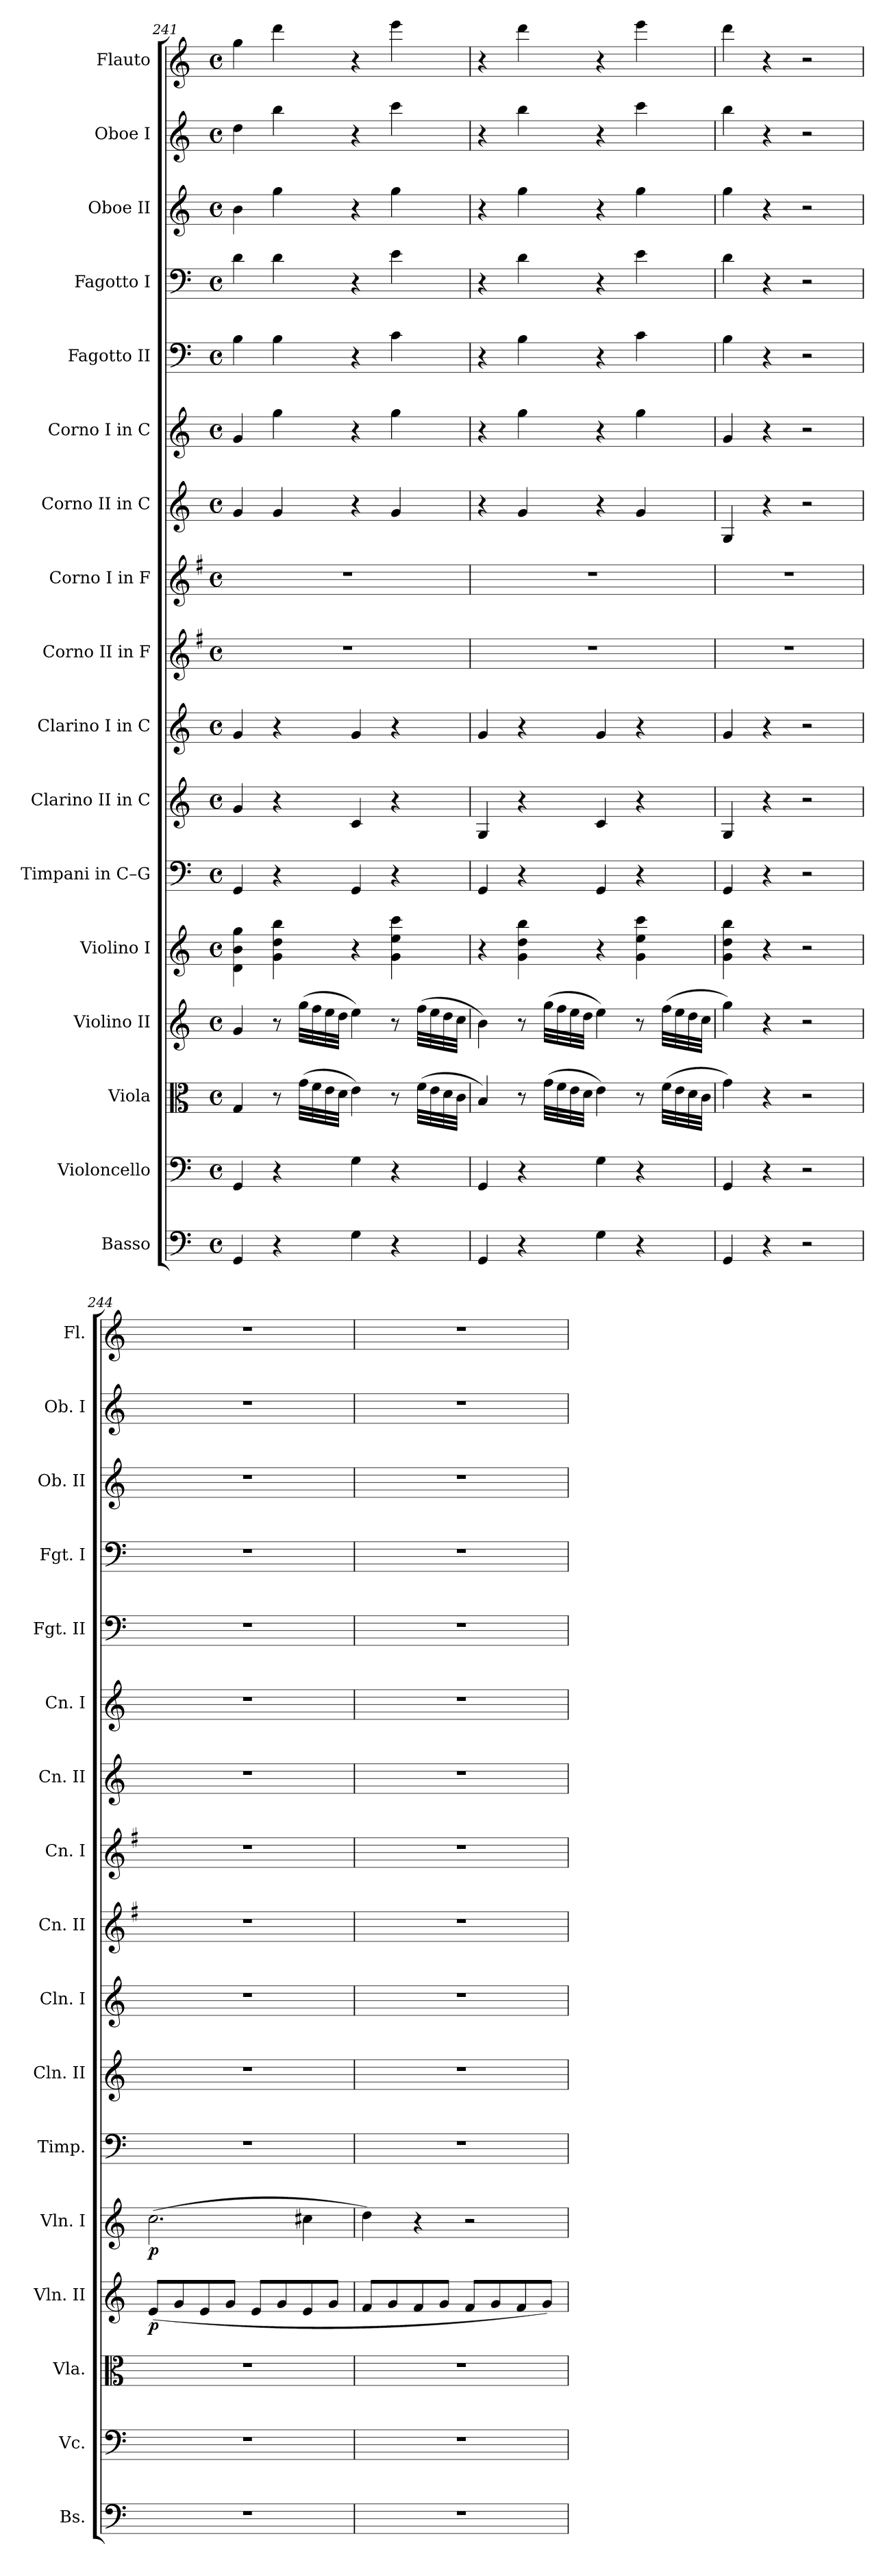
**kern	**kern	**kern	**kern	**dynam	**kern	**dynam	**kern	**kern	**kern	**kern	**kern	**kern	**kern	**kern	**kern	**kern	**kern	**kern
*part17	*part16	*part15	*part14	*part14	*part13	*part13	*part12	*part11	*part10	*part9	*part8	*part7	*part6	*part5	*part4	*part3	*part2	*part1
*staff17	*staff16	*staff15	*staff14	*staff14	*staff13	*staff13	*staff12	*staff11	*staff10	*staff9	*staff8	*staff7	*staff6	*staff5	*staff4	*staff3	*staff2	*staff1
*I"Basso	*I"Violoncello	*I"Viola	*I"Violino II	*	*I"Violino I	*	*I"Timpani in C–G	*I"Clarino II in C	*I"Clarino I in C	*I"Corno II in F	*I"Corno I in F	*I"Corno II in C	*I"Corno I in C	*I"Fagotto II	*I"Fagotto I	*I"Oboe II	*I"Oboe I	*I"Flauto
*I'Bs.	*I'Vc.	*I'Vla.	*I'Vln. II	*	*I'Vln. I	*	*I'Timp.	*I'Cln. II	*I'Cln. I	*I'Cn. II	*I'Cn. I	*I'Cn. II	*I'Cn. I	*I'Fgt. II	*I'Fgt. I	*I'Ob. II	*I'Ob. I	*I'Fl.
*clefF4	*clefF4	*clefC3	*clefG2	*	*clefG2	*	*clefF4	*clefG2	*clefG2	*clefG2	*clefG2	*clefG2	*clefG2	*clefF4	*clefF4	*clefG2	*clefG2	*clefG2
*ITrd7c12	*	*	*	*	*	*	*	*	*	*ITrd4c7	*ITrd4c7	*ITrd7c12	*ITrd7c12	*	*	*	*	*
*k[]	*k[]	*k[]	*k[]	*	*k[]	*	*k[]	*k[]	*k[]	*k[]	*k[]	*k[]	*k[]	*k[]	*k[]	*k[]	*k[]	*k[]
*M4/4	*M4/4	*M4/4	*M4/4	*	*M4/4	*	*M4/4	*M4/4	*M4/4	*M4/4	*M4/4	*M4/4	*M4/4	*M4/4	*M4/4	*M4/4	*M4/4	*M4/4
*met(c)	*met(c)	*met(c)	*met(c)	*	*met(c)	*	*met(c)	*met(c)	*met(c)	*met(c)	*met(c)	*met(c)	*met(c)	*met(c)	*met(c)	*met(c)	*met(c)	*met(c)
=241	=241	=241	=241	=241	=241	=241	=241	=241	=241	=241	=241	=241	=241	=241	=241	=241	=241	=241
4GGG/	4GG/	4G/	4g/	.	4d\ 4b\ 4gg\	.	4GG/	4g/	4g/	1r	1r	4G/	4G/	4B\	4d\	4b\	4dd\	4gg\
4r	4r	8r	8r	.	4g\ 4dd\ 4bb\	.	4r	4r	4r	.	.	4G/	4g\	4B\	4d\	4gg\	4bb\	4ddd\
.	.	(32g\LLL	(32gg\LLL	.	.	.	.	.	.	.	.	.	.	.	.	.	.	.
.	.	32f\	32ff\	.	.	.	.	.	.	.	.	.	.	.	.	.	.	.
.	.	32e\	32ee\	.	.	.	.	.	.	.	.	.	.	.	.	.	.	.
.	.	32d\JJJ	32dd\JJJ	.	.	.	.	.	.	.	.	.	.	.	.	.	.	.
4GG\	4G\	4e\)	4ee\)	.	4r	.	4GG/	4c/	4g/	.	.	4r	4r	4r	4r	4r	4r	4r
4r	4r	8r	8r	.	4g\ 4ee\ 4ccc\	.	4r	4r	4r	.	.	4G/	4g\	4c\	4e\	4gg\	4ccc\	4eee\
.	.	(32f\LLL	(32ff\LLL	.	.	.	.	.	.	.	.	.	.	.	.	.	.	.
.	.	32e\	32ee\	.	.	.	.	.	.	.	.	.	.	.	.	.	.	.
.	.	32d\	32dd\	.	.	.	.	.	.	.	.	.	.	.	.	.	.	.
.	.	32c\JJJ	32cc\JJJ	.	.	.	.	.	.	.	.	.	.	.	.	.	.	.
!!LO:PB:g=z
=242	=242	=242	=242	=242	=242	=242	=242	=242	=242	=242	=242	=242	=242	=242	=242	=242	=242	=242
4GGG/	4GG/	4B/)	4b\)	.	4r	.	4GG/	4G/	4g/	1r	1r	4r	4r	4r	4r	4r	4r	4r
4r	4r	8r	8r	.	4g\ 4dd\ 4bb\	.	4r	4r	4r	.	.	4G/	4g\	4B\	4d\	4gg\	4bb\	4ddd\
.	.	(32g\LLL	(32gg\LLL	.	.	.	.	.	.	.	.	.	.	.	.	.	.	.
.	.	32f\	32ff\	.	.	.	.	.	.	.	.	.	.	.	.	.	.	.
.	.	32e\	32ee\	.	.	.	.	.	.	.	.	.	.	.	.	.	.	.
.	.	32d\JJJ	32dd\JJJ	.	.	.	.	.	.	.	.	.	.	.	.	.	.	.
4GG\	4G\	4e\)	4ee\)	.	4r	.	4GG/	4c/	4g/	.	.	4r	4r	4r	4r	4r	4r	4r
4r	4r	8r	8r	.	4g\ 4ee\ 4ccc\	.	4r	4r	4r	.	.	4G/	4g\	4c\	4e\	4gg\	4ccc\	4eee\
.	.	(32f\LLL	(32ff\LLL	.	.	.	.	.	.	.	.	.	.	.	.	.	.	.
.	.	32e\	32ee\	.	.	.	.	.	.	.	.	.	.	.	.	.	.	.
.	.	32d\	32dd\	.	.	.	.	.	.	.	.	.	.	.	.	.	.	.
.	.	32c\JJJ	32cc\JJJ	.	.	.	.	.	.	.	.	.	.	.	.	.	.	.
=243	=243	=243	=243	=243	=243	=243	=243	=243	=243	=243	=243	=243	=243	=243	=243	=243	=243	=243
4GGG/	4GG/	4g\)	4gg\)	.	4g\ 4dd\ 4bb\	.	4GG/	4G/	4g/	1r	1r	4GG/	4G/	4B\	4d\	4gg\	4bb\	4ddd\
4r	4r	4r	4r	.	4r	.	4r	4r	4r	.	.	4r	4r	4r	4r	4r	4r	4r
2r	2r	2r	2r	.	2r	.	2r	2r	2r	.	.	2r	2r	2r	2r	2r	2r	2r
=244	=244	=244	=244	=244	=244	=244	=244	=244	=244	=244	=244	=244	=244	=244	=244	=244	=244	=244
!	!	!	!	!LO:DY:b	!	!LO:DY:b	!	!	!	!	!	!	!	!	!	!	!	!
1r	1r	1r	(8e/L	p	(2.cc\	p	1r	1r	1r	1r	1r	1r	1r	1r	1r	1r	1r	1r
.	.	.	8g/	.	.	.	.	.	.	.	.	.	.	.	.	.	.	.
.	.	.	8e/	.	.	.	.	.	.	.	.	.	.	.	.	.	.	.
.	.	.	8g/J	.	.	.	.	.	.	.	.	.	.	.	.	.	.	.
.	.	.	8e/L	.	.	.	.	.	.	.	.	.	.	.	.	.	.	.
.	.	.	8g/	.	.	.	.	.	.	.	.	.	.	.	.	.	.	.
.	.	.	8e/	.	4cc#X\	.	.	.	.	.	.	.	.	.	.	.	.	.
.	.	.	8g/J	.	.	.	.	.	.	.	.	.	.	.	.	.	.	.
=245	=245	=245	=245	=245	=245	=245	=245	=245	=245	=245	=245	=245	=245	=245	=245	=245	=245	=245
1r	1r	1r	8f/L	.	4dd\)	.	1r	1r	1r	1r	1r	1r	1r	1r	1r	1r	1r	1r
.	.	.	8g/	.	.	.	.	.	.	.	.	.	.	.	.	.	.	.
.	.	.	8f/	.	4r	.	.	.	.	.	.	.	.	.	.	.	.	.
.	.	.	8g/J	.	.	.	.	.	.	.	.	.	.	.	.	.	.	.
.	.	.	8f/L	.	2r	.	.	.	.	.	.	.	.	.	.	.	.	.
.	.	.	8g/	.	.	.	.	.	.	.	.	.	.	.	.	.	.	.
.	.	.	8f/	.	.	.	.	.	.	.	.	.	.	.	.	.	.	.
.	.	.	8g/J)	.	.	.	.	.	.	.	.	.	.	.	.	.	.	.
=	=	=	=	=	=	=	=	=	=	=	=	=	=	=	=	=	=	=
*-	*-	*-	*-	*-	*-	*-	*-	*-	*-	*-	*-	*-	*-	*-	*-	*-	*-	*-
